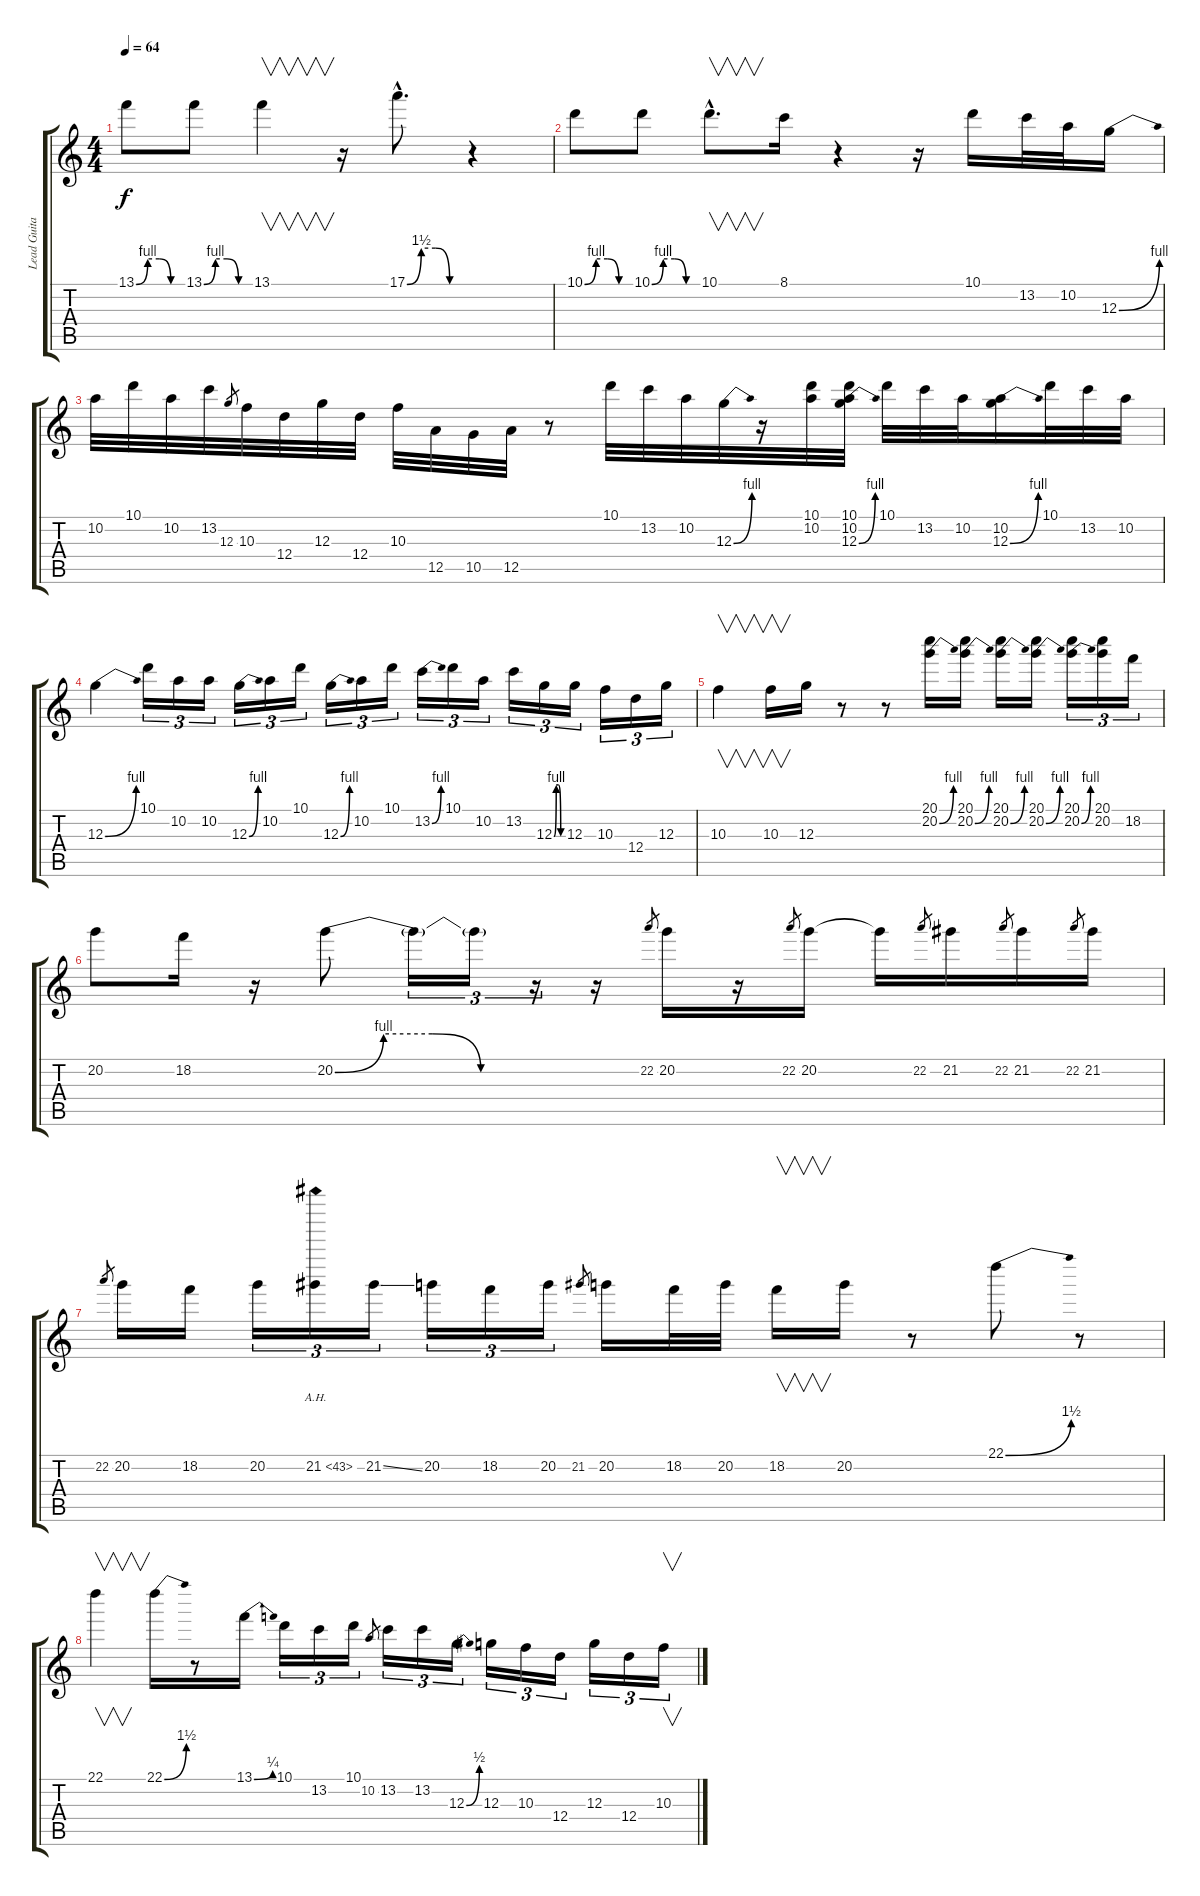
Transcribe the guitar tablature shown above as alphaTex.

\track ("Lead Guitar" "Lead Guita") {instrument overdrivenguitar}
\staff {score tabs}
\tuning (E4 B3 G3 D3 A2 E2) {hide}
\ts (4 4)
\tempo 64
\clef g2
\ks c
13.1{be (custom 0 0 15 4 30 4 45 0 60 0)}.8{dy f} 13.1{be (custom 0 0 15 4 30 4 45 0 60 0)}.8 13.1.4{v} r.16 17.1{be (custom 0 0 15 6 30 6 45 0 60 0) hac}.8{d} r.4 |
10.1{be (custom 0 0 15 4 30 4 45 0 60 0)}.8 10.1{be (custom 0 0 15 4 30 4 45 0 60 0)}.8 10.1{hac}.8{v d} 8.1.16 r.4 r.16 10.1.16 13.2.32 10.2.32 12.3{be (bend 0 0 60 4)}.16 |
10.2.32 10.1.32 10.2.32 13.2.32 12.3.8{gr} 10.3.32 12.4.32 12.3.32 12.4.32 10.3.32 12.5.32 10.5.32 12.5.32 r.8 10.1.32 13.2.32 10.2.32 12.3{be (bend 0 0 60 4)}.32 r.16 (10.1 10.2).32 (10.1 10.2 12.3{be (bend 0 0 60 4)}).32 10.1.32 13.2.32 10.2.32 (10.2 12.3{be (bend 0 0 60 4)}).16 10.1.32 13.2.32 10.2.32 |
12.3{be (bend 0 0 60 4)}.4 10.1.16{tu (3 2)} 10.2.16{tu (3 2)} 10.2.16{tu (3 2)} 12.3{be (bend 0 0 60 4)}.16{tu (3 2)} 10.2.16{tu (3 2)} 10.1.16{tu (3 2)} 12.3{be (bend 0 0 60 4)}.16{tu (3 2)} 10.2.16{tu (3 2)} 10.1.16{tu (3 2)} 13.2{be (bend 0 0 60 4)}.16{tu (3 2)} 10.1.16{tu (3 2)} 10.2.16{tu (3 2)} 13.2.16{tu (3 2)} 12.3{be (custom 0 0 15 4 30 4 45 0 60 0)}.16{tu (3 2)} 12.3.16{tu (3 2)} 10.3.16{tu (3 2)} 12.4.16{tu (3 2)} 12.3.16{tu (3 2)} |
10.3.4{v} 10.3.16{v} 12.3.16 r.8 r.8 (20.1 20.2{be (bend 0 0 60 4)}).16 (20.1 20.2{be (bend 0 0 60 4)}).16 (20.1 20.2{be (bend 0 0 60 4)}).16 (20.1 20.2{be (bend 0 0 60 4)}).16 (20.1 20.2{be (bend 0 0 60 4)}).16{tu (3 2)} (20.1 20.2).16{tu (3 2)} 18.2.16{tu (3 2)} |
20.2.8 18.2.16 r.16 20.2{be (custom 0 0 15 4 30 4 45 0 60 0)}.8 20.2{t}.16{tu (3 2)} 20.2{t}.16{tu (3 2)} r.16{tu (3 2)} r.16 22.2.8{gr} 20.2.16 r.16 22.2.8{gr} 20.2.16 20.2{t}.16 22.2.8{gr} 21.2.16 22.2.8{gr} 21.2.16 22.2.8{gr} 21.2.16 |
22.2.8{gr} 20.2.16 18.2.16 20.2.16{tu (3 2)} 21.2{ah 22}.16{tu (3 2)} 21.2{ss}.16{tu (3 2)} 20.2.16{tu (3 2)} 18.2.16{tu (3 2)} 20.2.16{tu (3 2)} 21.2.8{gr} 20.2.16 18.2.32 20.2.32 18.2.16{v} 20.2.16 r.8 22.1{be (bend 0 0 60 6)}.8 r.8 |
22.1.4{v} 22.1{be (bend 0 0 60 6)}.16 r.8 13.1{be (bend 0 0 60 1)}.16 10.1.16{tu (3 2)} 13.2.16{tu (3 2)} 10.1.16{tu (3 2)} 10.2.8{gr} 13.2.16{tu (3 2)} 13.2.16{tu (3 2)} 12.3{be (bend 0 0 60 2)}.16{tu (3 2)} 12.3.16{tu (3 2)} 10.3.16{tu (3 2)} 12.4.16{tu (3 2)} 12.3.16{tu (3 2)} 12.4.16{tu (3 2)} 10.3.16{v tu (3 2)}
